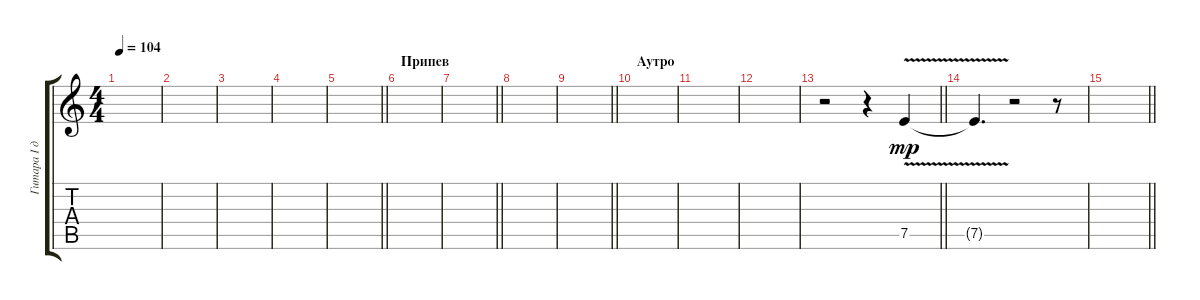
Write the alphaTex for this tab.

\track ("Гитара I дилей л II" "Гитара I д") {instrument electricguitarmuted}
\staff {score tabs}
\tuning (E4 B3 G3 D3 A2 E2) {hide}
\ts (4 4)
\tempo 104
\clef g2
\ks c
|
|
|
|
\barLineRight lightlight
|
\section ("" "Припев")
|
\barLineRight lightlight
|
|
\barLineRight lightlight
|
\section ("" "Аутро")
|
|
|
\barLineRight lightlight
r.2 r.4 7.5{v}.4{dy mp} |
7.5{t}.4{d} r.2 r.8 |
\barLineRight lightlight
